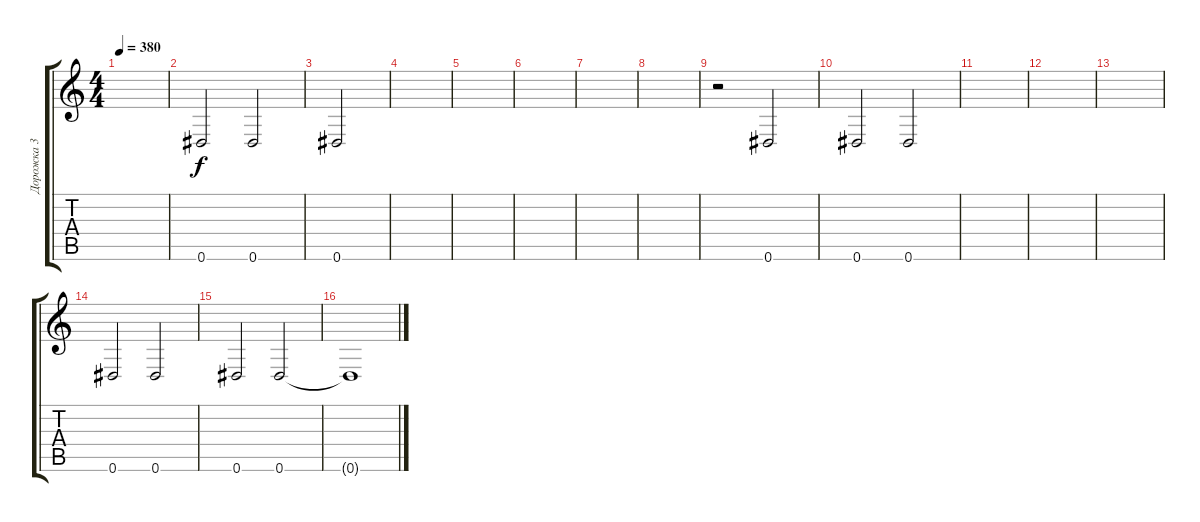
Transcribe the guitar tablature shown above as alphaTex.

\track ("Дорожка 3" "Дорожка 3") {instrument electricbassfinger}
\staff {score tabs}
\tuning (Eb4 Bb3 Gb3 Db3 Ab2 Eb2) {hide}
\ts (4 4)
\tempo 380
\clef g2
\ks c
|
0.6.2 0.6.2 |
0.6.2 |
|
|
|
|
|
r.2 0.6.2 |
0.6.2 0.6.2 |
|
|
|
0.6.2 0.6.2 |
0.6.2 0.6.2 |
0.6{t}.1
